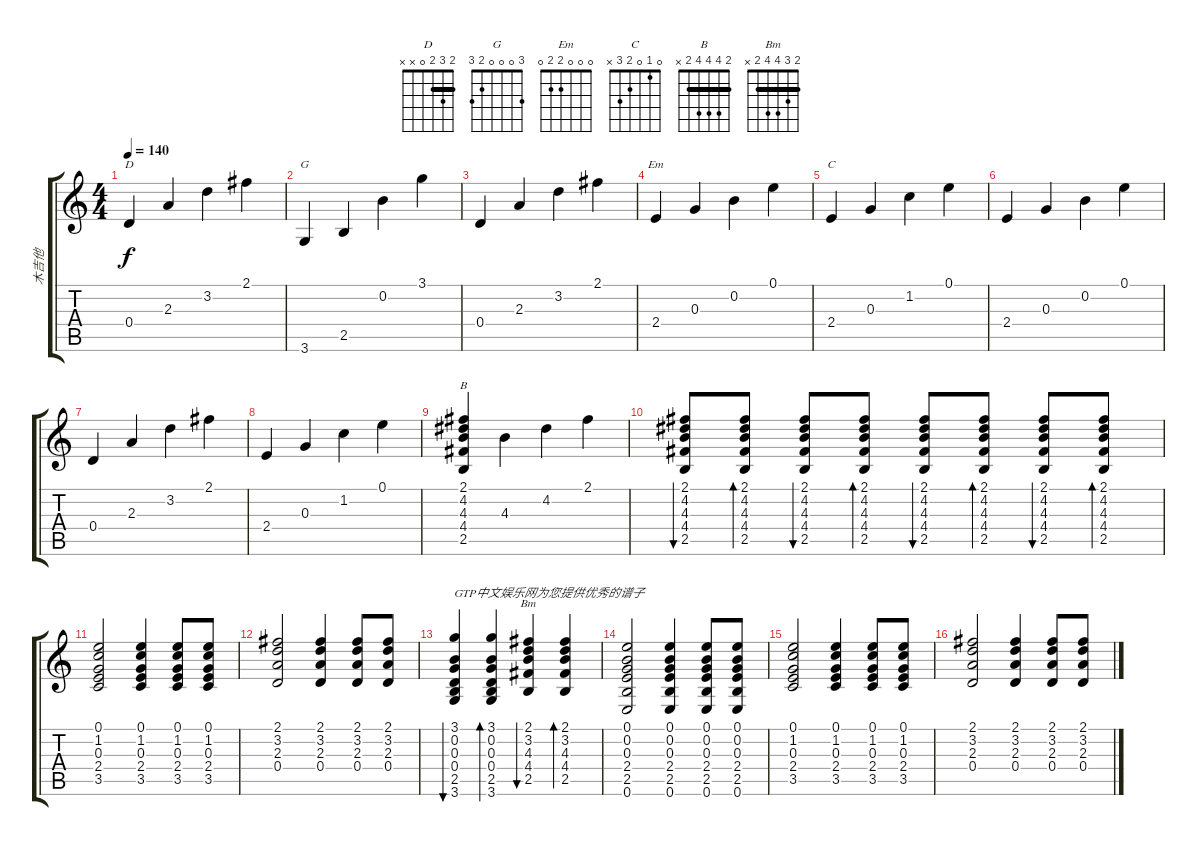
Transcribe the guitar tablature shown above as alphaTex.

\track ("木吉他" "木吉他") {instrument acousticguitarsteel}
\staff {score tabs}
\tuning (E4 B3 G3 D3 A2 E2) {hide}
\chord ("D" 2 3 2 0 x x) {barre 2}
\chord ("G" 3 0 0 0 2 3)
\chord ("Em" 0 0 0 2 2 0)
\chord ("C" 0 1 0 2 3 x)
\chord ("B" 2 4 4 4 2 x) {barre 2}
\chord ("Bm" 2 3 4 4 2 x) {barre 2}
\ts (4 4)
\tempo 140
\clef g2
\ks c
0.4.4{ch "D" dy f} 2.3.4 3.2.4 2.1.4 |
3.6.4{ch "G"} 2.5.4 0.2.4 3.1.4 |
0.4.4 2.3.4 3.2.4 2.1.4 |
2.4.4{ch "Em"} 0.3.4 0.2.4 0.1.4 |
2.4.4{ch "C"} 0.3.4 1.2.4 0.1.4 |
2.4.4 0.3.4 0.2.4 0.1.4 |
0.4.4 2.3.4 3.2.4 2.1.4 |
2.4.4 0.3.4 1.2.4 0.1.4 |
(2.1 4.2 4.3 4.4 2.5).4{ch "B"} 4.3.4 4.2.4 2.1.4 |
(2.1 4.2 4.3 4.4 2.5).8{bu 120} (2.1 4.2 4.3 4.4 2.5).8{bd 120} (2.1 4.2 4.3 4.4 2.5).8{bu 120} (2.1 4.2 4.3 4.4 2.5).8{bd 120} (2.1 4.2 4.3 4.4 2.5).8{bu 120} (2.1 4.2 4.3 4.4 2.5).8{bd 120} (2.1 4.2 4.3 4.4 2.5).8{bu 120} (2.1 4.2 4.3 4.4 2.5).8{bd 120} |
(0.1 1.2 0.3 2.4 3.5).2 (0.1 1.2 0.3 2.4 3.5).4 (0.1 1.2 0.3 2.4 3.5).8 (0.1 1.2 0.3 2.4 3.5).8 |
(2.1 3.2 2.3 0.4).2 (2.1 3.2 2.3 0.4).4 (2.1 3.2 2.3 0.4).8 (2.1 3.2 2.3 0.4).8 |
(3.1 0.2 0.3 0.4 2.5 3.6).4{bu 120 txt "GTP中文娱乐网为您提供优秀的谱子"} (3.1 0.2 0.3 0.4 2.5 3.6).4{bd 120} (2.1 3.2 4.3 4.4 2.5).4{bu 120 ch "Bm"} (2.1 3.2 4.3 4.4 2.5).4{bd 120} |
(0.1 0.2 0.3 2.4 2.5 0.6).2 (0.1 0.2 0.3 2.4 2.5 0.6).4 (0.1 0.2 0.3 2.4 2.5 0.6).8 (0.1 0.2 0.3 2.4 2.5 0.6).8 |
(0.1 1.2 0.3 2.4 3.5).2 (0.1 1.2 0.3 2.4 3.5).4 (0.1 1.2 0.3 2.4 3.5).8 (0.1 1.2 0.3 2.4 3.5).8 |
(2.1 3.2 2.3 0.4).2 (2.1 3.2 2.3 0.4).4 (2.1 3.2 2.3 0.4).8 (2.1 3.2 2.3 0.4).8
